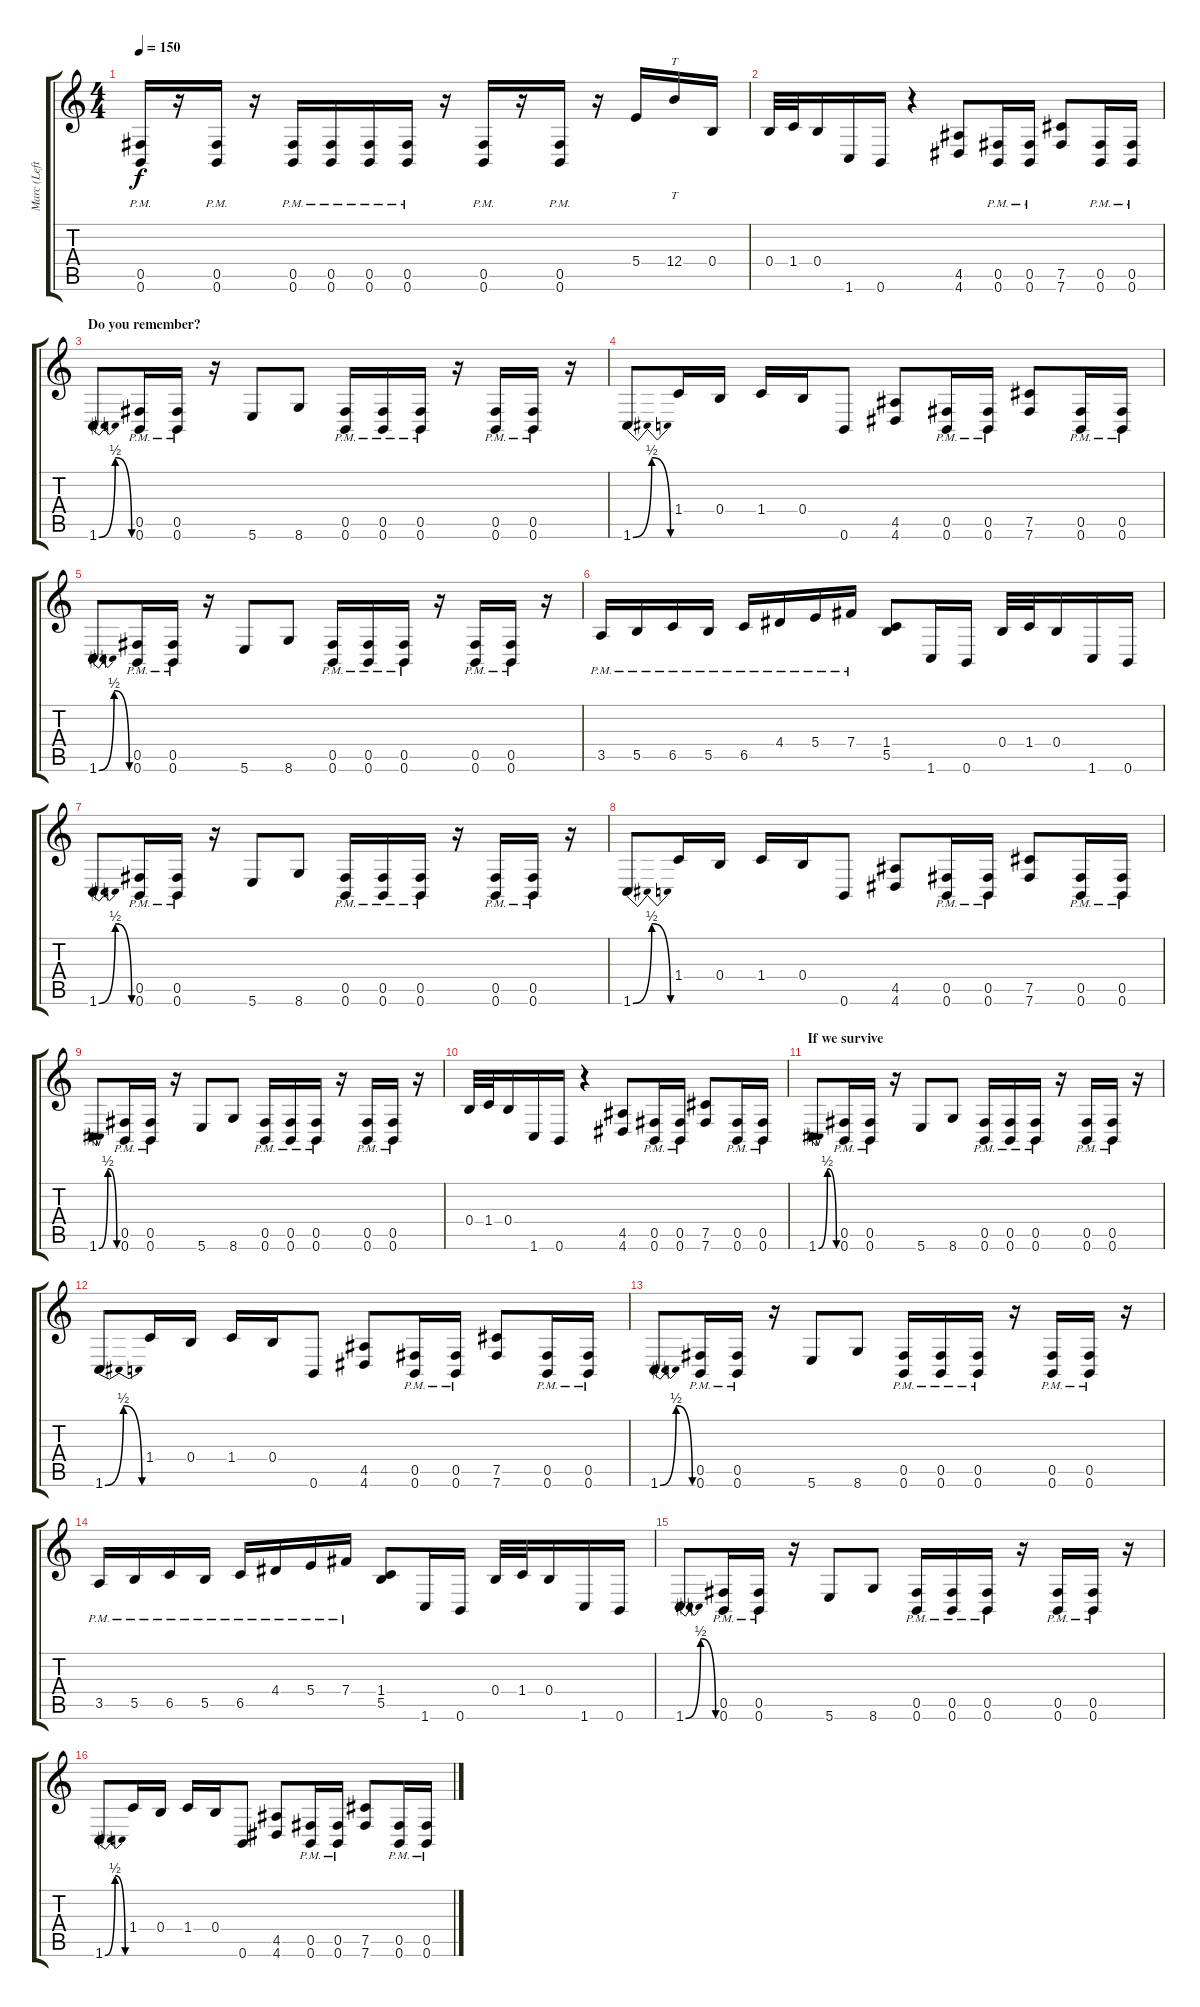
\track ("Marc (Left)" "Marc (Left") {instrument distortionguitar}
\staff {score tabs}
\tuning (Db4 Ab3 E3 B2 Gb2 B1) {hide}
\ts (4 4)
\tempo 150
\clef g2
\ks c
(0.5{pm} 0.6{pm}).16{dy f} r.16 (0.5{pm} 0.6{pm}).16 r.16 (0.5{pm} 0.6{pm}).16 (0.5{pm} 0.6{pm}).16 (0.5{pm} 0.6{pm}).16 (0.5{pm} 0.6{pm}).16 r.16 (0.5{pm} 0.6{pm}).16 r.16 (0.5{pm} 0.6{pm}).16 r.16 5.4.16 12.4.16{tt} 0.4.16 |
0.4.32 1.4.32 0.4.16 1.6.16 0.6.16 r.4 (4.5 4.6).8 (0.5{pm} 0.6{pm}).16 (0.5{pm} 0.6{pm}).16 (7.5 7.6).8 (0.5{pm} 0.6{pm}).16 (0.5{pm} 0.6{pm}).16 |
\section ("" "Do you remember?")
1.6{be (bendrelease 0 0 30 2 30 2 60 0)}.8 (0.5{pm} 0.6{pm}).16 (0.5{pm} 0.6{pm}).16 r.16 5.6.8 8.6.8 (0.5{pm} 0.6{pm}).16 (0.5{pm} 0.6{pm}).16 (0.5{pm} 0.6{pm}).16 r.16 (0.5{pm} 0.6{pm}).16 (0.5{pm} 0.6{pm}).16 r.16 |
1.6{be (bendrelease 0 0 30 2 30 2 60 0)}.8 1.4.16 0.4.16 1.4.16 0.4.16 0.6.8 (4.5 4.6).8 (0.5{pm} 0.6{pm}).16 (0.5{pm} 0.6{pm}).16 (7.5 7.6).8 (0.5{pm} 0.6{pm}).16 (0.5{pm} 0.6{pm}).16 |
1.6{be (bendrelease 0 0 30 2 30 2 60 0)}.8 (0.5{pm} 0.6{pm}).16 (0.5{pm} 0.6{pm}).16 r.16 5.6.8 8.6.8 (0.5{pm} 0.6{pm}).16 (0.5{pm} 0.6{pm}).16 (0.5{pm} 0.6{pm}).16 r.16 (0.5{pm} 0.6{pm}).16 (0.5{pm} 0.6{pm}).16 r.16 |
3.5{pm}.16 5.5{pm}.16 6.5{pm}.16 5.5{pm}.16 6.5{pm}.16 4.4{pm}.16 5.4{pm}.16 7.4{pm}.16 (1.4 5.5).8 1.6.16 0.6.16 0.4.32 1.4.32 0.4.16 1.6.16 0.6.16 |
1.6{be (bendrelease 0 0 30 2 30 2 60 0)}.8 (0.5{pm} 0.6{pm}).16 (0.5{pm} 0.6{pm}).16 r.16 5.6.8 8.6.8 (0.5{pm} 0.6{pm}).16 (0.5{pm} 0.6{pm}).16 (0.5{pm} 0.6{pm}).16 r.16 (0.5{pm} 0.6{pm}).16 (0.5{pm} 0.6{pm}).16 r.16 |
1.6{be (bendrelease 0 0 30 2 30 2 60 0)}.8 1.4.16 0.4.16 1.4.16 0.4.16 0.6.8 (4.5 4.6).8 (0.5{pm} 0.6{pm}).16 (0.5{pm} 0.6{pm}).16 (7.5 7.6).8 (0.5{pm} 0.6{pm}).16 (0.5{pm} 0.6{pm}).16 |
1.6{be (bendrelease 0 0 30 2 30 2 60 0)}.8 (0.5{pm} 0.6{pm}).16 (0.5{pm} 0.6{pm}).16 r.16 5.6.8 8.6.8 (0.5{pm} 0.6{pm}).16 (0.5{pm} 0.6{pm}).16 (0.5{pm} 0.6{pm}).16 r.16 (0.5{pm} 0.6{pm}).16 (0.5{pm} 0.6{pm}).16 r.16 |
0.4.32 1.4.32 0.4.16 1.6.16 0.6.16 r.4 (4.5 4.6).8 (0.5{pm} 0.6{pm}).16 (0.5{pm} 0.6{pm}).16 (7.5 7.6).8 (0.5{pm} 0.6{pm}).16 (0.5{pm} 0.6{pm}).16 |
\section ("" "If we survive")
1.6{be (bendrelease 0 0 30 2 30 2 60 0)}.8 (0.5{pm} 0.6{pm}).16 (0.5{pm} 0.6{pm}).16 r.16 5.6.8 8.6.8 (0.5{pm} 0.6{pm}).16 (0.5{pm} 0.6{pm}).16 (0.5{pm} 0.6{pm}).16 r.16 (0.5{pm} 0.6{pm}).16 (0.5{pm} 0.6{pm}).16 r.16 |
1.6{be (bendrelease 0 0 30 2 30 2 60 0)}.8 1.4.16 0.4.16 1.4.16 0.4.16 0.6.8 (4.5 4.6).8 (0.5{pm} 0.6{pm}).16 (0.5{pm} 0.6{pm}).16 (7.5 7.6).8 (0.5{pm} 0.6{pm}).16 (0.5{pm} 0.6{pm}).16 |
1.6{be (bendrelease 0 0 30 2 30 2 60 0)}.8 (0.5{pm} 0.6{pm}).16 (0.5{pm} 0.6{pm}).16 r.16 5.6.8 8.6.8 (0.5{pm} 0.6{pm}).16 (0.5{pm} 0.6{pm}).16 (0.5{pm} 0.6{pm}).16 r.16 (0.5{pm} 0.6{pm}).16 (0.5{pm} 0.6{pm}).16 r.16 |
3.5{pm}.16 5.5{pm}.16 6.5{pm}.16 5.5{pm}.16 6.5{pm}.16 4.4{pm}.16 5.4{pm}.16 7.4{pm}.16 (1.4 5.5).8 1.6.16 0.6.16 0.4.32 1.4.32 0.4.16 1.6.16 0.6.16 |
1.6{be (bendrelease 0 0 30 2 30 2 60 0)}.8 (0.5{pm} 0.6{pm}).16 (0.5{pm} 0.6{pm}).16 r.16 5.6.8 8.6.8 (0.5{pm} 0.6{pm}).16 (0.5{pm} 0.6{pm}).16 (0.5{pm} 0.6{pm}).16 r.16 (0.5{pm} 0.6{pm}).16 (0.5{pm} 0.6{pm}).16 r.16 |
1.6{be (bendrelease 0 0 30 2 30 2 60 0)}.8 1.4.16 0.4.16 1.4.16 0.4.16 0.6.8 (4.5 4.6).8 (0.5{pm} 0.6{pm}).16 (0.5{pm} 0.6{pm}).16 (7.5 7.6).8 (0.5{pm} 0.6{pm}).16 (0.5{pm} 0.6{pm}).16
